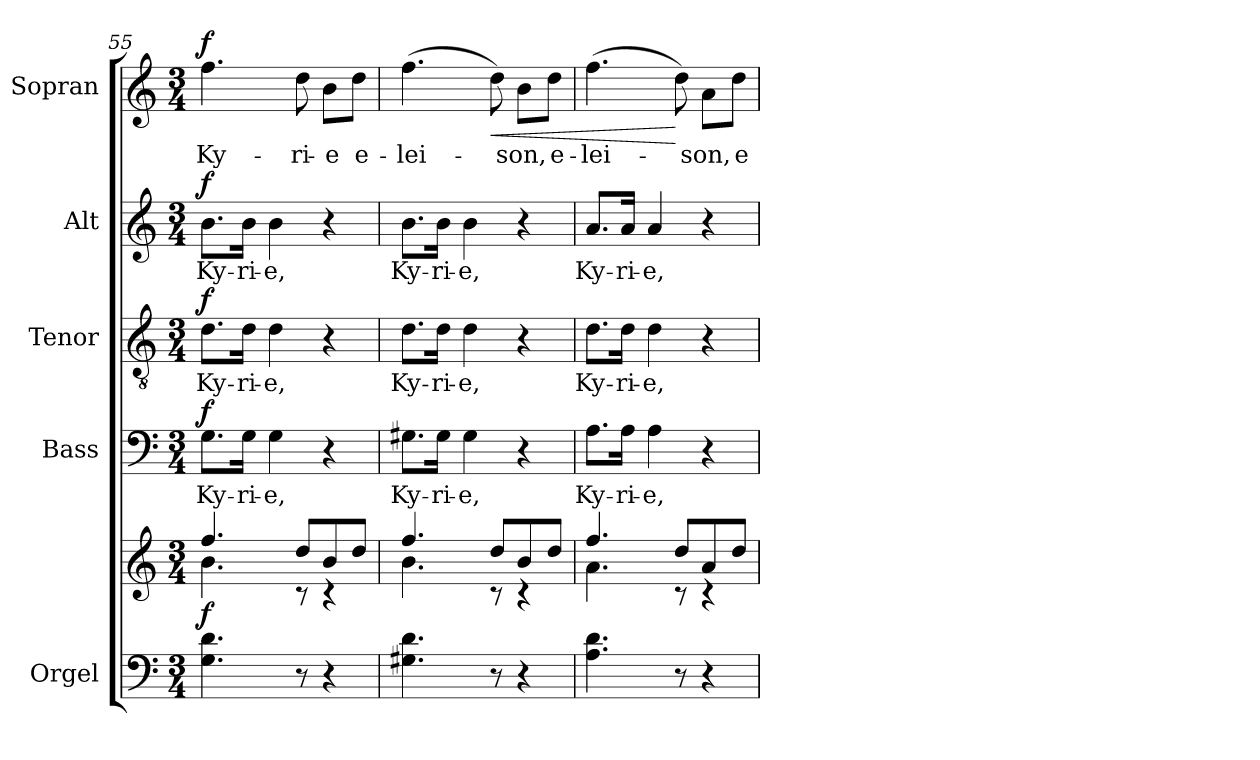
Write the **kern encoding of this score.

**kern	**kern	**dynam	**kern	**text	**dynam	**kern	**text	**dynam	**kern	**text	**dynam	**kern	**text	**dynam
*part5	*part5	*part5	*part4	*part4	*part4	*part3	*part3	*part3	*part2	*part2	*part2	*part1	*part1	*part1
*staff6	*staff5	*staff5/6	*staff4	*staff4	*staff4	*staff3	*staff3	*staff3	*staff2	*staff2	*staff2	*staff1	*staff1	*staff1
*I"Orgel	*	*	*I"Bass	*	*	*I"Tenor	*	*	*I"Alt	*	*	*I"Sopran	*	*
*I'Org.	*	*	*I'B.	*	*	*I'T.	*	*	*I'A.	*	*	*I'S.	*	*
*clefF4	*clefG2	*	*clefF4	*	*	*clefGv2	*	*	*clefG2	*	*	*clefG2	*	*
*k[]	*k[]	*	*k[]	*	*	*k[]	*	*	*k[]	*	*	*k[]	*	*
*C:	*C:	*	*C:	*	*	*C:	*	*	*C:	*	*	*C:	*	*
*M3/4	*M3/4	*	*M3/4	*	*	*M3/4	*	*	*M3/4	*	*	*M3/4	*	*
=55	=55	=55	=55	=55	=55	=55	=55	=55	=55	=55	=55	=55	=55	=55
*	*^	*	*	*	*	*	*	*	*	*	*	*	*	*
!	!	!	!LO:DY:b	!	!LO:LY:b	!LO:DY:a	!	!LO:LY:b	!LO:DY:a	!	!LO:LY:b	!LO:DY:a	!	!LO:LY:b	!LO:DY:a
4.G\ 4.d\	4.ff/	4.b\	f	8.G\L	Ky-	f	8.d\L	Ky-	f	8.b\L	Ky-	f	4.ff\	Ky-	f
!	!	!	!	!	!LO:LY:b	!	!	!LO:LY:b	!	!	!LO:LY:b	!	!	!	!
.	.	.	.	16G\Jk	-ri-	.	16d\Jk	-ri-	.	16b\Jk	-ri-	.	.	.	.
!	!	!	!	!	!LO:LY:b	!	!	!LO:LY:b	!	!	!LO:LY:b	!	!	!	!
.	.	.	.	4G\	-e,	.	4d\	-e,	.	4b\	-e,	.	.	.	.
!	!	!	!	!	!	!	!	!	!	!	!	!	!	!LO:LY:b	!
8r	8dd/L	8rc	.	.	.	.	.	.	.	.	.	.	8dd\	-ri-	.
!	!	!	!	!	!	!	!	!	!	!	!	!	!	!LO:LY:b	!
4r	8b/	4rc	.	4r	.	.	4r	.	.	4r	.	.	8b\L	-e	.
!	!	!	!	!	!	!	!	!	!	!	!	!	!	!LO:LY:b	!
.	8dd/J	.	.	.	.	.	.	.	.	.	.	.	8dd\J	e-	.
!!LO:PB:g=z
=56	=56	=56	=56	=56	=56	=56	=56	=56	=56	=56	=56	=56	=56	=56	=56
!	!	!	!	!	!LO:LY:b	!	!	!LO:LY:b	!	!	!LO:LY:b	!	!	!LO:LY:b	!
4.G#X\ 4.d\	4.ff/	4.b\	.	8.G#X\L	Ky-	.	8.d\L	Ky-	.	8.b\L	Ky-	.	(>4.ff\	-lei-	.
!	!	!	!	!	!LO:LY:b	!	!	!LO:LY:b	!	!	!LO:LY:b	!	!	!	!
.	.	.	.	16G#\Jk	-ri-	.	16d\Jk	-ri-	.	16b\Jk	-ri-	.	.	.	.
!	!	!	!	!	!LO:LY:b	!	!	!LO:LY:b	!	!	!LO:LY:b	!	!	!	!
.	.	.	.	4G#\	-e,	.	4d\	-e,	.	4b\	-e,	.	.	.	.
!	!	!	!	!	!	!	!	!	!	!	!	!	!	!	!LO:HP:b
8r	8dd/L	8rc	.	.	.	.	.	.	.	.	.	.	8dd\)	.	<
!	!	!	!	!	!	!	!	!	!	!	!	!	!	!LO:LY:b	!
4r	8b/	4rc	.	4r	.	.	4r	.	.	4r	.	.	8b\L	-son,	.
!	!	!	!	!	!	!	!	!	!	!	!	!	!	!LO:LY:b	!
.	8dd/J	.	.	.	.	.	.	.	.	.	.	.	8dd\J	e-	.
=57	=57	=57	=57	=57	=57	=57	=57	=57	=57	=57	=57	=57	=57	=57	=57
!	!	!	!	!	!LO:LY:b	!	!	!LO:LY:b	!	!	!LO:LY:b	!	!	!LO:LY:b	!
4.A\ 4.d\	4.ff/	4.a\	.	8.A\L	Ky-	.	8.d\L	Ky-	.	8.a/L	Ky-	.	(>4.ff\	-lei-	.
!	!	!	!	!	!LO:LY:b	!	!	!LO:LY:b	!	!	!LO:LY:b	!	!	!	!
.	.	.	.	16A\Jk	-ri-	.	16d\Jk	-ri-	.	16a/Jk	-ri-	.	.	.	.
!	!	!	!	!	!LO:LY:b	!	!	!LO:LY:b	!	!	!LO:LY:b	!	!	!	!
.	.	.	.	4A\	-e,	.	4d\	-e,	.	4a/	-e,	.	.	.	.
8r	8dd/L	8rc	.	.	.	.	.	.	.	.	.	.	8dd\)	.	[
!	!	!	!	!	!	!	!	!	!	!	!	!	!	!LO:LY:b	!
4r	8a/	4rc	.	4r	.	.	4r	.	.	4r	.	.	8a\L	-son,	.
!	!	!	!	!	!	!	!	!	!	!	!	!	!	!LO:LY:b	!
.	8dd/J	.	.	.	.	.	.	.	.	.	.	.	8dd\J	e-	.
*	*v	*v	*	*	*	*	*	*	*	*	*	*	*	*	*
=	=	=	=	=	=	=	=	=	=	=	=	=	=	=
*-	*-	*-	*-	*-	*-	*-	*-	*-	*-	*-	*-	*-	*-	*-
